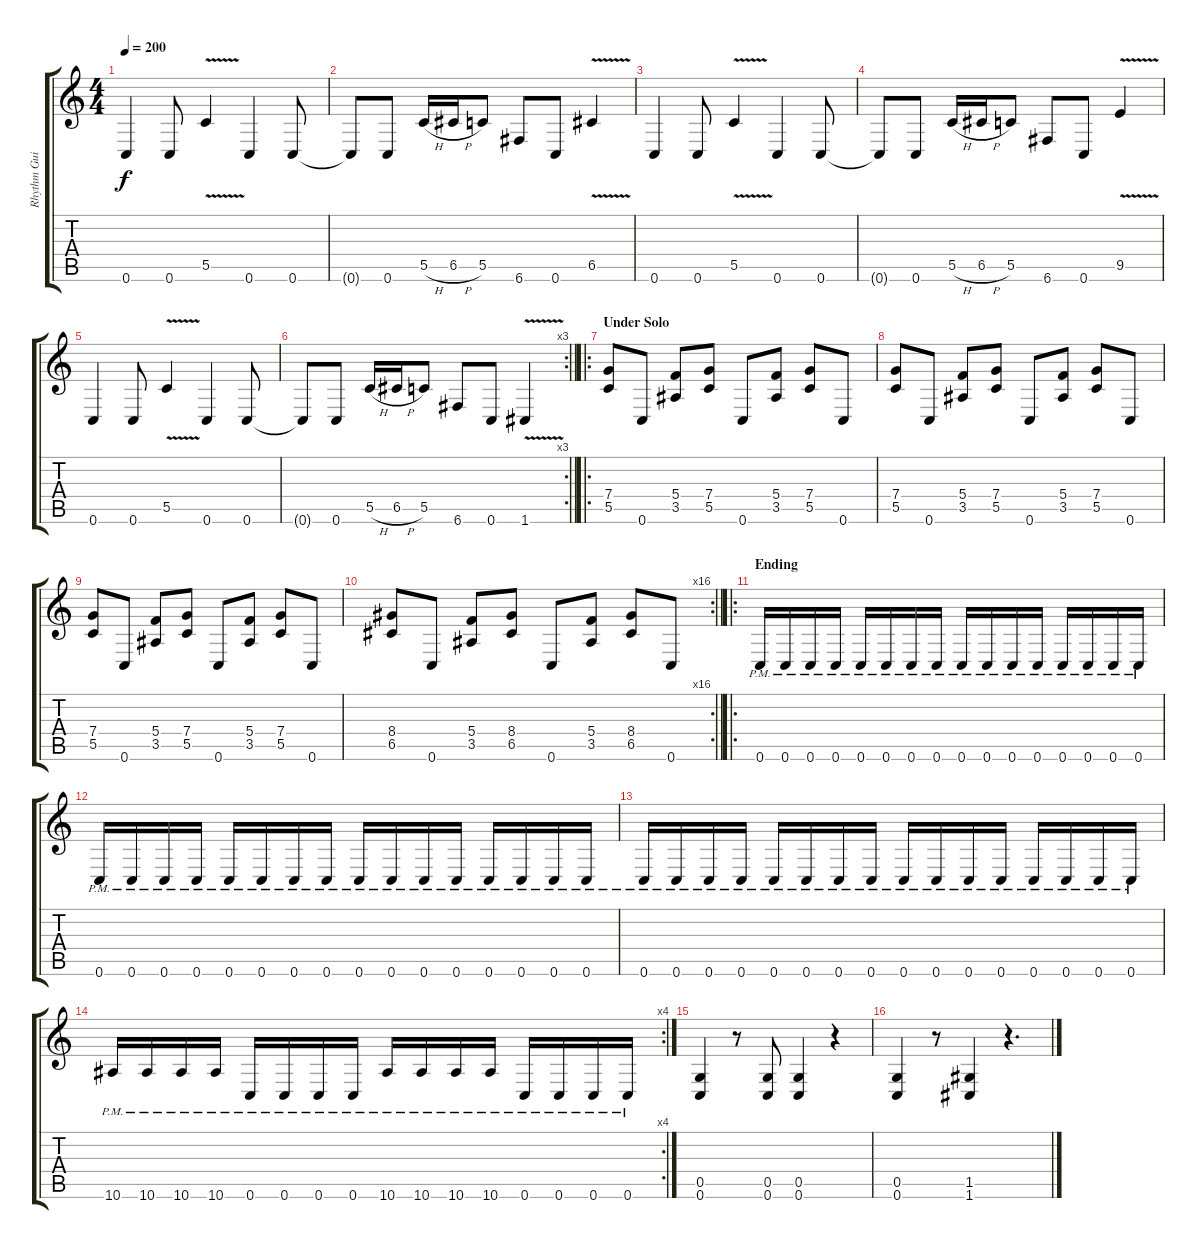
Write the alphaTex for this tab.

\track ("Rhythm Guitar" "Rhythm Gui") {instrument distortionguitar}
\staff {score tabs}
\tuning (D4 A3 F3 C3 G2 C2) {hide}
\ts (4 4)
\tempo 200
\clef g2
\ks c
0.6.4{dy f} 0.6.8 5.5{v}.4 0.6.4 0.6.8 |
0.6{t}.8 0.6.8 5.5{h}.16 6.5{h}.16 5.5.8 6.6.8 0.6.8 6.5{v}.4 |
0.6.4 0.6.8 5.5{v}.4 0.6.4 0.6.8 |
0.6{t}.8 0.6.8 5.5{h}.16 6.5{h}.16 5.5.8 6.6.8 0.6.8 9.5{v}.4 |
0.6.4 0.6.8 5.5{v}.4 0.6.4 0.6.8 |
\rc 3
\barLineRight lightlight
0.6{t}.8 0.6.8 5.5{h}.16 6.5{h}.16 5.5.8 6.6.8 0.6.8 1.6{v}.4 |
\ro
\section ("" "Under Solo")
(7.4 5.5).8 0.6.8 (5.4 3.5).8 (7.4 5.5).8 0.6.8 (5.4 3.5).8 (7.4 5.5).8 0.6.8 |
(7.4 5.5).8 0.6.8 (5.4 3.5).8 (7.4 5.5).8 0.6.8 (5.4 3.5).8 (7.4 5.5).8 0.6.8 |
(7.4 5.5).8 0.6.8 (5.4 3.5).8 (7.4 5.5).8 0.6.8 (5.4 3.5).8 (7.4 5.5).8 0.6.8 |
\rc 16
\barLineRight lightlight
(8.4 6.5).8 0.6.8 (5.4 3.5).8 (8.4 6.5).8 0.6.8 (5.4 3.5).8 (8.4 6.5).8 0.6.8 |
\ro
\section ("" "Ending")
0.6{pm}.16 0.6{pm}.16 0.6{pm}.16 0.6{pm}.16 0.6{pm}.16 0.6{pm}.16 0.6{pm}.16 0.6{pm}.16 0.6{pm}.16 0.6{pm}.16 0.6{pm}.16 0.6{pm}.16 0.6{pm}.16 0.6{pm}.16 0.6{pm}.16 0.6{pm}.16 |
0.6{pm}.16 0.6{pm}.16 0.6{pm}.16 0.6{pm}.16 0.6{pm}.16 0.6{pm}.16 0.6{pm}.16 0.6{pm}.16 0.6{pm}.16 0.6{pm}.16 0.6{pm}.16 0.6{pm}.16 0.6{pm}.16 0.6{pm}.16 0.6{pm}.16 0.6{pm}.16 |
0.6{pm}.16 0.6{pm}.16 0.6{pm}.16 0.6{pm}.16 0.6{pm}.16 0.6{pm}.16 0.6{pm}.16 0.6{pm}.16 0.6{pm}.16 0.6{pm}.16 0.6{pm}.16 0.6{pm}.16 0.6{pm}.16 0.6{pm}.16 0.6{pm}.16 0.6{pm}.16 |
\rc 4
10.6{pm}.16 10.6{pm}.16 10.6{pm}.16 10.6{pm}.16 0.6{pm}.16 0.6{pm}.16 0.6{pm}.16 0.6{pm}.16 10.6{pm}.16 10.6{pm}.16 10.6{pm}.16 10.6{pm}.16 0.6{pm}.16 0.6{pm}.16 0.6{pm}.16 0.6{pm}.16 |
(0.5 0.6).4 r.8 (0.5 0.6).8 (0.5 0.6).4 r.4 |
(0.5 0.6).4 r.8 (1.5 1.6).4 r.4{d}
